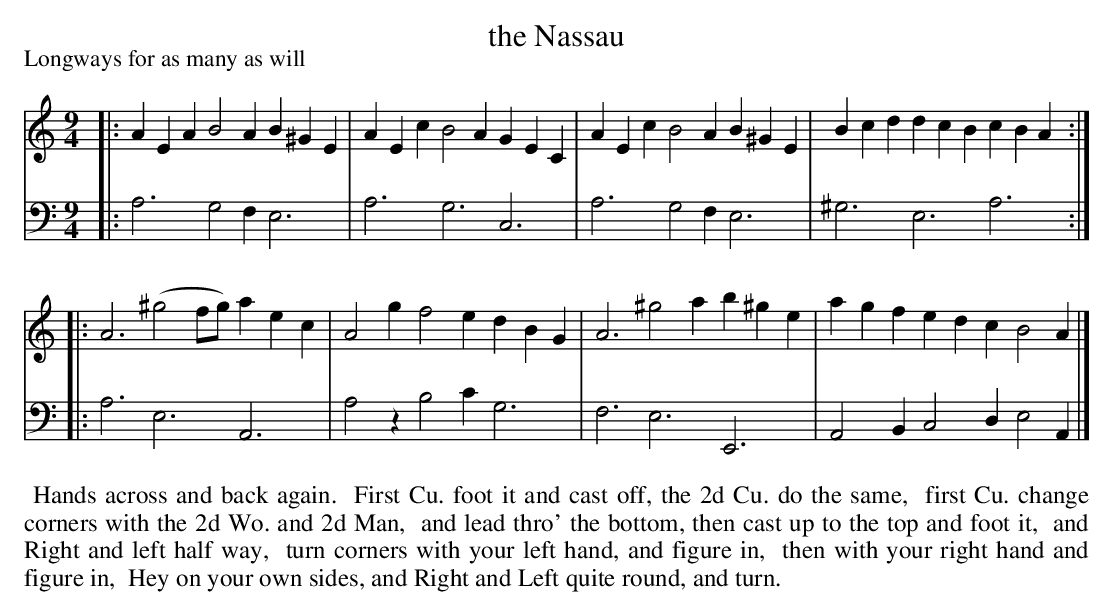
X:1
T: the Nassau
P: Longways for as many as will
M: 9/4
L: 1/4
K: Am
V: 1
|: AEA B2A B^GE | AEc B2A GEC | AEc B2A B^GE | Bcd dcB cBA :|
|: A3 (^g2f/g/) aec | A2g f2e dBG | A3 ^g2a b^ge | agf edc B2A |]
V: 2 clef=bass middle=d
|: a3 g2f e3 | a3 g3 c3 | a3 g2f e3 | ^g3 e3 a3 :|
|: a3 e3 A3 | a2z b2c' g3 | f3 e3 E3 | A2B c2d e2A |]
